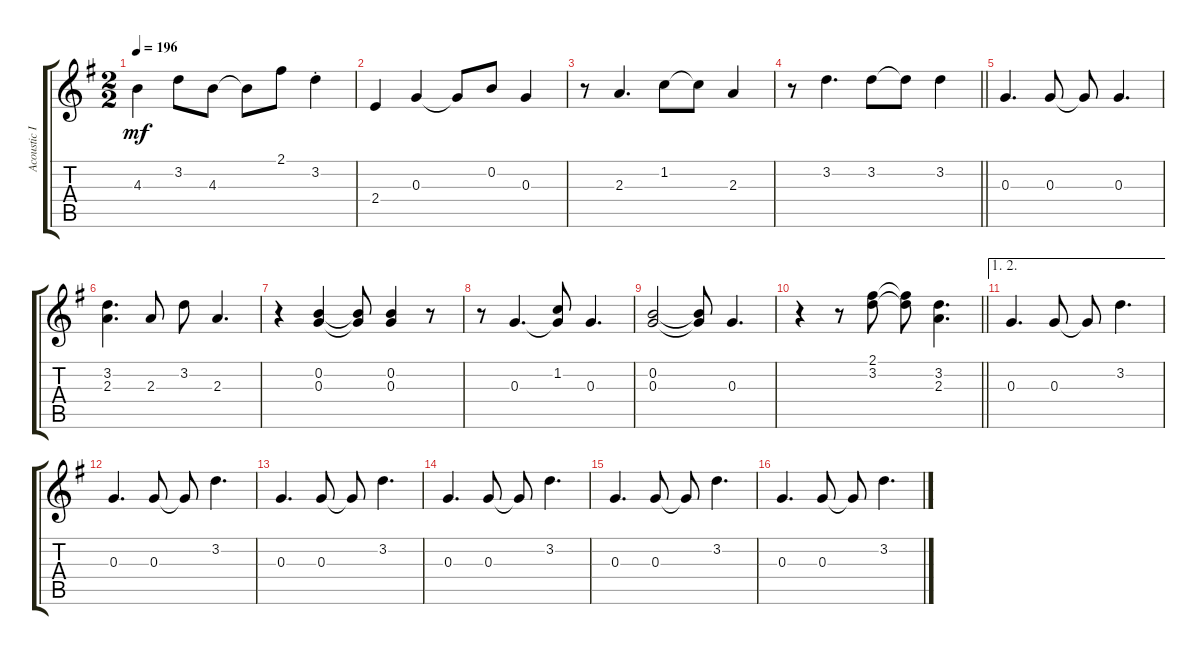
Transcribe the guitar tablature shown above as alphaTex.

\track ("Acoustic I" "Acoustic I") {instrument acousticguitarnylon}
\staff {score tabs}
\tuning (E4 B3 G3 D3 A2 E2) {hide}
\ts (2 2)
\tempo 196
\clef g2
\ks g
4.3.4{dy mf} 3.2.8 4.3.8 4.3{t}.8 2.1.8 3.2{st}.4 |
2.4.4 0.3.4 0.3{t}.8 0.2.8 0.3.4 |
r.8 2.3.4{d} 1.2.8 1.2{t}.8 2.3.4 |
\barLineRight lightlight
r.8 3.2.4{d} 3.2.8 3.2{t}.8 3.2.4 |
0.3.4{d} 0.3.8 0.3{t}.8 0.3.4{d} |
(3.2 2.3).4{d} 2.3.8 3.2.8 2.3.4{d} |
r.4 (0.2 0.3).4 (0.2{t} 0.3{t}).8 (0.2 0.3).4 r.8 |
r.8 0.3.4{d} (1.2 0.3{t}).8 0.3.4{d} |
(0.2 0.3).2 (0.2{t} 0.3{t}).8 0.3.4{d} |
\barLineRight lightlight
r.4 r.8 (2.1 3.2).8 (2.1{t} 3.2{t}).8 (3.2 2.3).4{d} |
\ae (1 2)
0.3.4{d} 0.3.8 0.3{t}.8 3.2.4{d} |
0.3.4{d} 0.3.8 0.3{t}.8 3.2.4{d} |
0.3.4{d} 0.3.8 0.3{t}.8 3.2.4{d} |
0.3.4{d} 0.3.8 0.3{t}.8 3.2.4{d} |
0.3.4{d} 0.3.8 0.3{t}.8 3.2.4{d} |
0.3.4{d} 0.3.8 0.3{t}.8 3.2.4{d}
